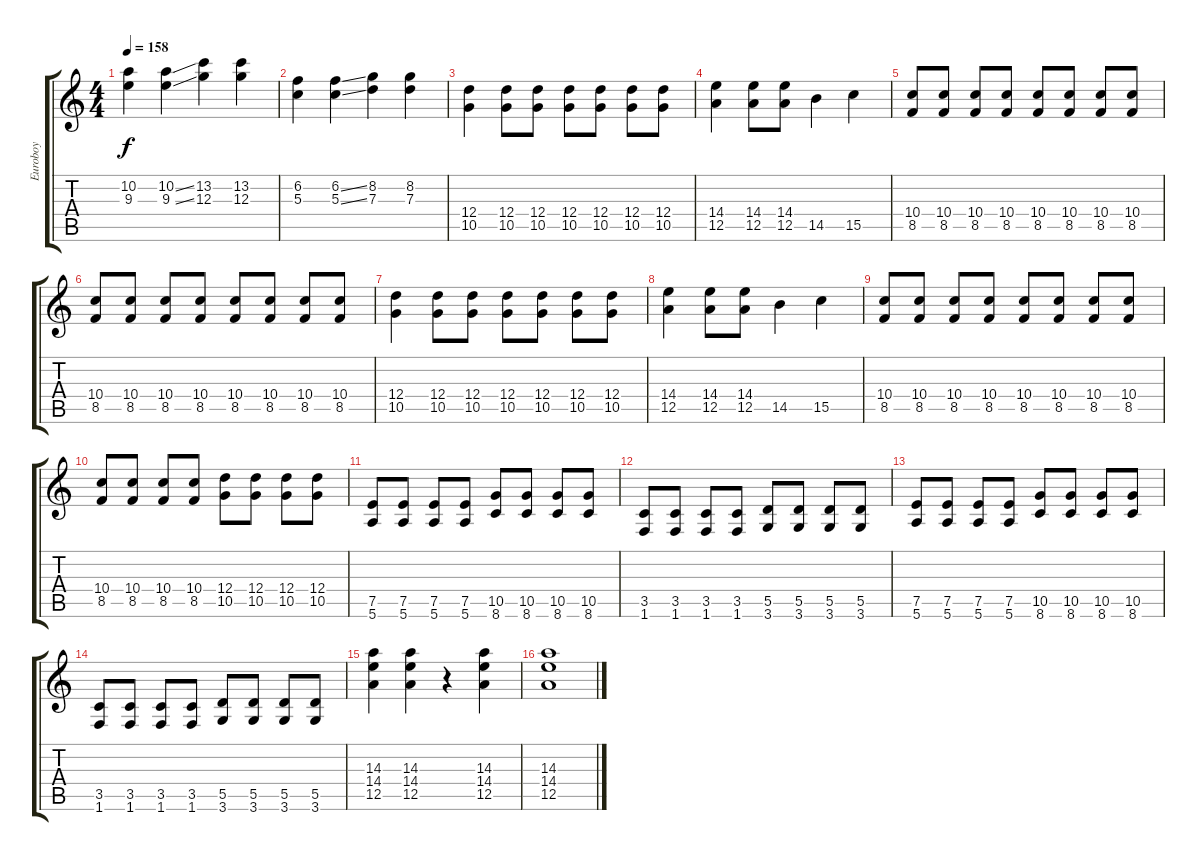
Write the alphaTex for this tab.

\track ("Euroboy" "Euroboy") {instrument distortionguitar}
\staff {score tabs}
\tuning (E4 B3 G3 D3 A2 E2) {hide}
\ts (4 4)
\tempo 158
\clef g2
\ks c
(10.2 9.3).4{dy f} (10.2{ss} 9.3{ss}).4 (13.2 12.3).4 (13.2 12.3).4 |
(6.2 5.3).4 (6.2{ss} 5.3{ss}).4 (8.2 7.3).4 (8.2 7.3).4 |
(12.4 10.5).4 (12.4 10.5).8 (12.4 10.5).8 (12.4 10.5).8 (12.4 10.5).8 (12.4 10.5).8 (12.4 10.5).8 |
(14.4 12.5).4 (14.4 12.5).8 (14.4 12.5).8 14.5.4 15.5.4 |
(10.4 8.5).8 (10.4 8.5).8 (10.4 8.5).8 (10.4 8.5).8 (10.4 8.5).8 (10.4 8.5).8 (10.4 8.5).8 (10.4 8.5).8 |
(10.4 8.5).8 (10.4 8.5).8 (10.4 8.5).8 (10.4 8.5).8 (10.4 8.5).8 (10.4 8.5).8 (10.4 8.5).8 (10.4 8.5).8 |
(12.4 10.5).4 (12.4 10.5).8 (12.4 10.5).8 (12.4 10.5).8 (12.4 10.5).8 (12.4 10.5).8 (12.4 10.5).8 |
(14.4 12.5).4 (14.4 12.5).8 (14.4 12.5).8 14.5.4 15.5.4 |
(10.4 8.5).8 (10.4 8.5).8 (10.4 8.5).8 (10.4 8.5).8 (10.4 8.5).8 (10.4 8.5).8 (10.4 8.5).8 (10.4 8.5).8 |
(10.4 8.5).8 (10.4 8.5).8 (10.4 8.5).8 (10.4 8.5).8 (12.4 10.5).8 (12.4 10.5).8 (12.4 10.5).8 (12.4 10.5).8 |
(7.5 5.6).8 (7.5 5.6).8 (7.5 5.6).8 (7.5 5.6).8 (10.5 8.6).8 (10.5 8.6).8 (10.5 8.6).8 (10.5 8.6).8 |
(3.5 1.6).8 (3.5 1.6).8 (3.5 1.6).8 (3.5 1.6).8 (5.5 3.6).8 (5.5 3.6).8 (5.5 3.6).8 (5.5 3.6).8 |
(7.5 5.6).8 (7.5 5.6).8 (7.5 5.6).8 (7.5 5.6).8 (10.5 8.6).8 (10.5 8.6).8 (10.5 8.6).8 (10.5 8.6).8 |
(3.5 1.6).8 (3.5 1.6).8 (3.5 1.6).8 (3.5 1.6).8 (5.5 3.6).8 (5.5 3.6).8 (5.5 3.6).8 (5.5 3.6).8 |
(14.3 14.4 12.5).4 (14.3 14.4 12.5).4 r.4 (14.3 14.4 12.5).4 |
(14.3 14.4 12.5).1
